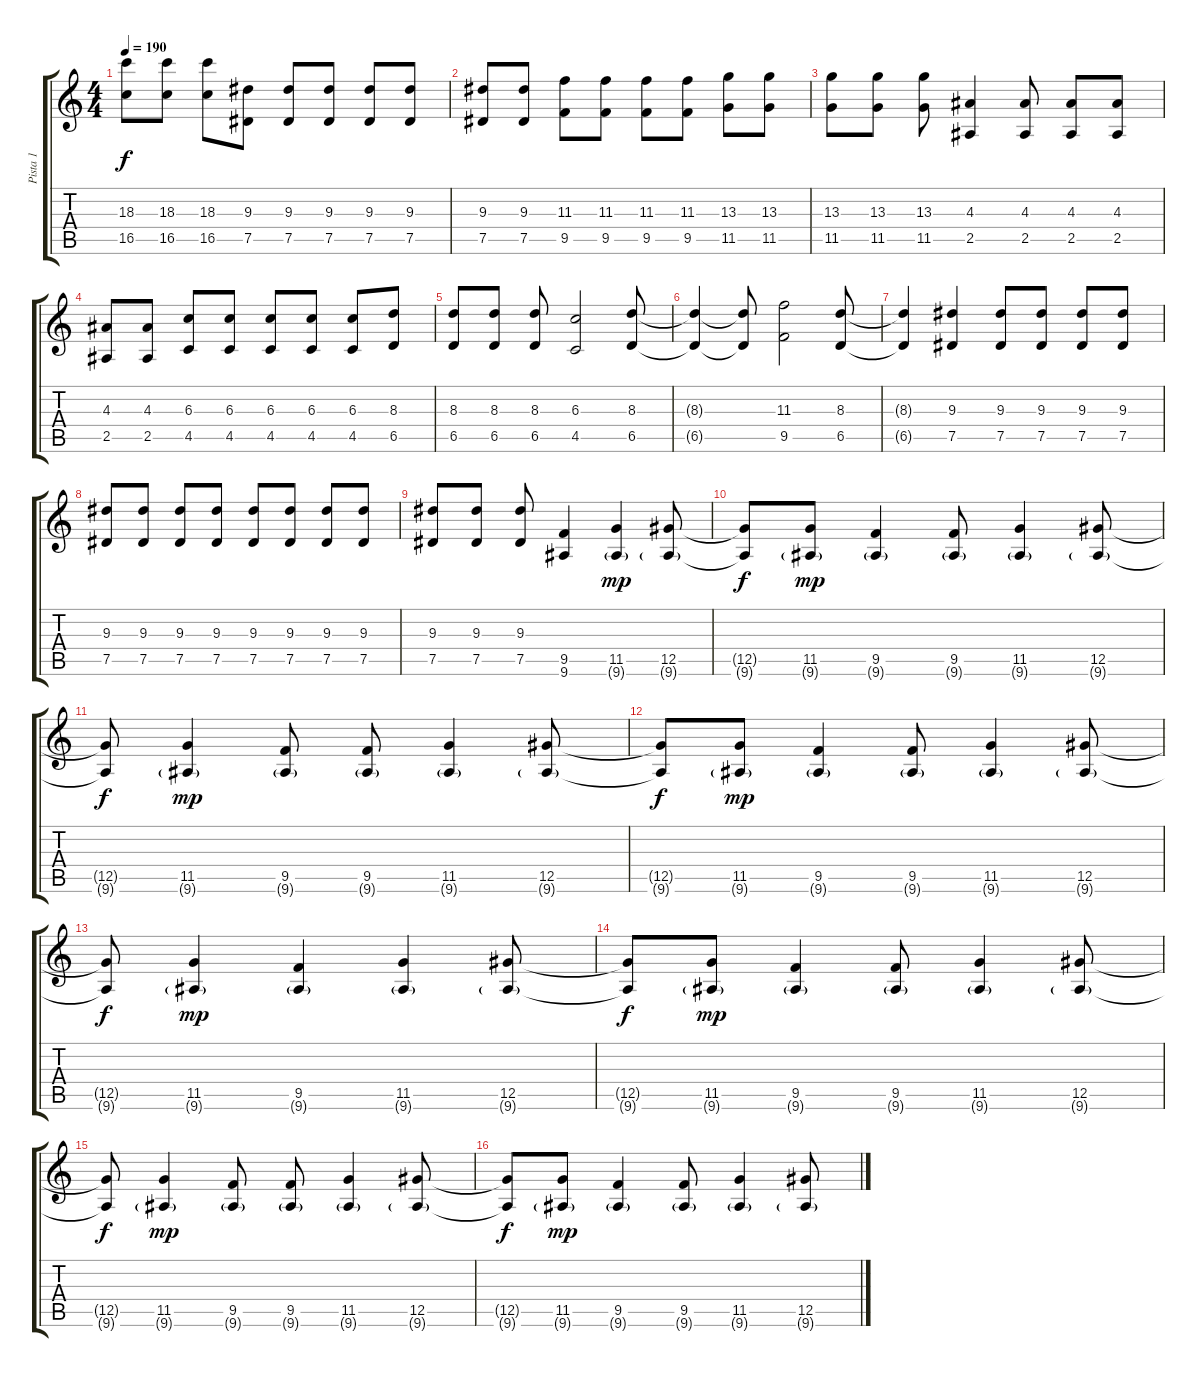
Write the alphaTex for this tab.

\track ("Pista 1" "Pista 1") {instrument distortionguitar}
\staff {score tabs}
\tuning (Eb4 Bb3 Gb3 Db3 Ab2 Db2) {hide}
\ts (4 4)
\tempo 190
\clef g2
\ks c
(18.3 16.5).8{dy f} (18.3 16.5).8 (18.3 16.5).8 (9.3 7.5).8 (9.3 7.5).8 (9.3 7.5).8 (9.3 7.5).8 (9.3 7.5).8 |
(9.3 7.5).8 (9.3 7.5).8 (11.3 9.5).8 (11.3 9.5).8 (11.3 9.5).8 (11.3 9.5).8 (13.3 11.5).8 (13.3 11.5).8 |
(13.3 11.5).8 (13.3 11.5).8 (13.3 11.5).8 (4.3 2.5).4 (4.3 2.5).8 (4.3 2.5).8 (4.3 2.5).8 |
(4.3 2.5).8 (4.3 2.5).8 (6.3 4.5).8 (6.3 4.5).8 (6.3 4.5).8 (6.3 4.5).8 (6.3 4.5).8 (8.3 6.5).8 |
(8.3 6.5).8 (8.3 6.5).8 (8.3 6.5).8 (6.3 4.5).2 (8.3 6.5).8 |
(8.3{t} 6.5{t}).4 (8.3{t} 6.5{t}).8 (11.3 9.5).2 (8.3 6.5).8 |
(8.3{t} 6.5{t}).4 (9.3 7.5).4 (9.3 7.5).8 (9.3 7.5).8 (9.3 7.5).8 (9.3 7.5).8 |
(9.3 7.5).8 (9.3 7.5).8 (9.3 7.5).8 (9.3 7.5).8 (9.3 7.5).8 (9.3 7.5).8 (9.3 7.5).8 (9.3 7.5).8 |
(9.3 7.5).8{instrument distortionguitar} (9.3 7.5).8 (9.3 7.5).8 (9.5 9.6).4 (11.5 9.6{g}).4{dy mp instrument distortionguitar} (12.5 9.6{g}).8 |
(12.5{t} 9.6{t}).8{dy f} (11.5 9.6{g}).8{dy mp} (9.5 9.6{g}).4 (9.5 9.6{g}).8 (11.5 9.6{g}).4 (12.5 9.6{g}).8 |
(12.5{t} 9.6{t}).8{dy f} (11.5 9.6{g}).4{dy mp} (9.5 9.6{g}).8 (9.5 9.6{g}).8 (11.5 9.6{g}).4 (12.5 9.6{g}).8 |
(12.5{t} 9.6{t}).8{dy f} (11.5 9.6{g}).8{dy mp} (9.5 9.6{g}).4 (9.5 9.6{g}).8 (11.5 9.6{g}).4 (12.5 9.6{g}).8 |
(12.5{t} 9.6{t}).8{dy f} (11.5 9.6{g}).4{dy mp} (9.5 9.6{g}).4 (11.5 9.6{g}).4 (12.5 9.6{g}).8 |
(12.5{t} 9.6{t}).8{dy f} (11.5 9.6{g}).8{dy mp} (9.5 9.6{g}).4 (9.5 9.6{g}).8 (11.5 9.6{g}).4 (12.5 9.6{g}).8 |
(12.5{t} 9.6{t}).8{dy f} (11.5 9.6{g}).4{dy mp} (9.5 9.6{g}).8 (9.5 9.6{g}).8 (11.5 9.6{g}).4 (12.5 9.6{g}).8 |
(12.5{t} 9.6{t}).8{dy f} (11.5 9.6{g}).8{dy mp} (9.5 9.6{g}).4 (9.5 9.6{g}).8 (11.5 9.6{g}).4 (12.5 9.6{g}).8
